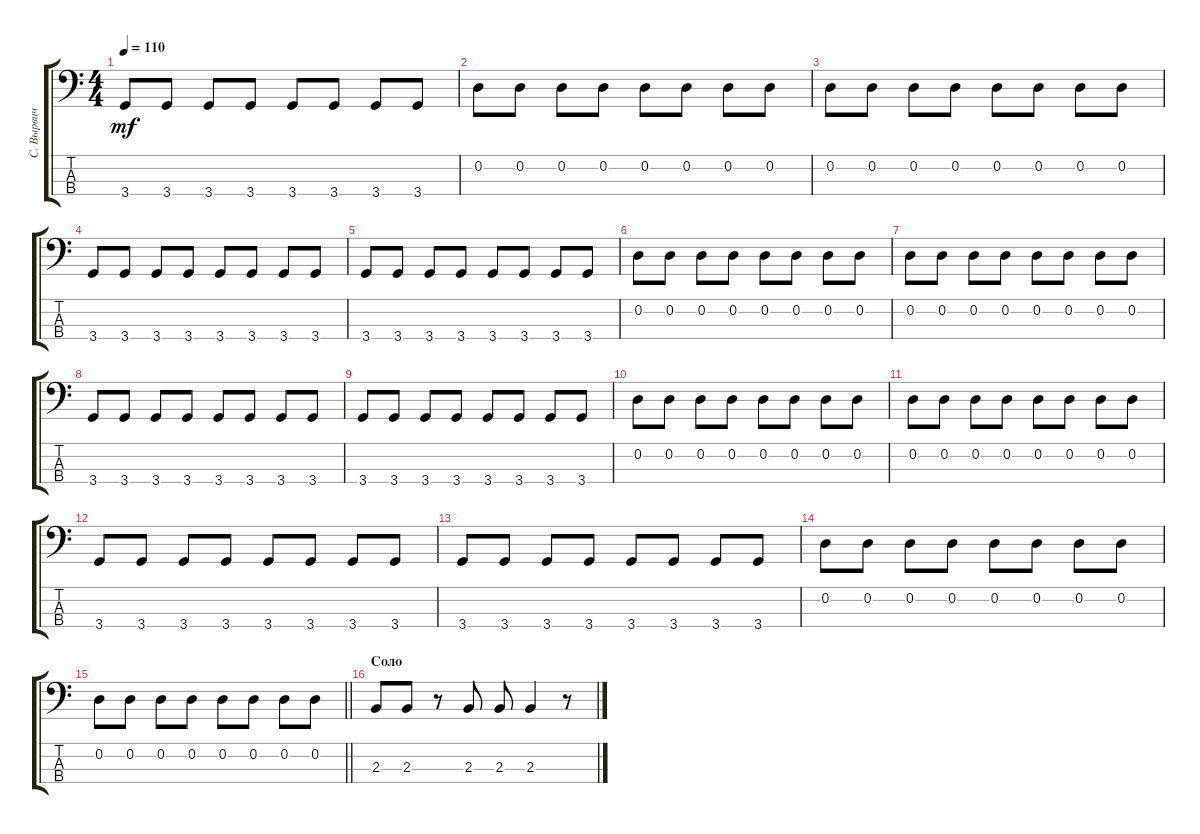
\track ("С. Вырвич" "С. Вырвич") {instrument electricbassfinger}
\staff {score tabs}
\tuning (G2 D2 A1 E1) {hide}
\ts (4 4)
\tempo 110
\clef f4
\ks c
3.4.8{dy mf} 3.4.8 3.4.8 3.4.8 3.4.8 3.4.8 3.4.8 3.4.8 |
0.2.8 0.2.8 0.2.8 0.2.8 0.2.8 0.2.8 0.2.8 0.2.8 |
0.2.8 0.2.8 0.2.8 0.2.8 0.2.8 0.2.8 0.2.8 0.2.8 |
3.4.8 3.4.8 3.4.8 3.4.8 3.4.8 3.4.8 3.4.8 3.4.8 |
3.4.8 3.4.8 3.4.8 3.4.8 3.4.8 3.4.8 3.4.8 3.4.8 |
0.2.8 0.2.8 0.2.8 0.2.8 0.2.8 0.2.8 0.2.8 0.2.8 |
0.2.8 0.2.8 0.2.8 0.2.8 0.2.8 0.2.8 0.2.8 0.2.8 |
3.4.8 3.4.8 3.4.8 3.4.8 3.4.8 3.4.8 3.4.8 3.4.8 |
3.4.8 3.4.8 3.4.8 3.4.8 3.4.8 3.4.8 3.4.8 3.4.8 |
0.2.8 0.2.8 0.2.8 0.2.8 0.2.8 0.2.8 0.2.8 0.2.8 |
0.2.8 0.2.8 0.2.8 0.2.8 0.2.8 0.2.8 0.2.8 0.2.8 |
3.4.8 3.4.8 3.4.8 3.4.8 3.4.8 3.4.8 3.4.8 3.4.8 |
3.4.8 3.4.8 3.4.8 3.4.8 3.4.8 3.4.8 3.4.8 3.4.8 |
0.2.8 0.2.8 0.2.8 0.2.8 0.2.8 0.2.8 0.2.8 0.2.8 |
\barLineRight lightlight
0.2.8 0.2.8 0.2.8 0.2.8 0.2.8 0.2.8 0.2.8 0.2.8 |
\section ("" "Соло")
2.3.8 2.3.8 r.8 2.3.8 2.3.8 2.3.4 r.8
